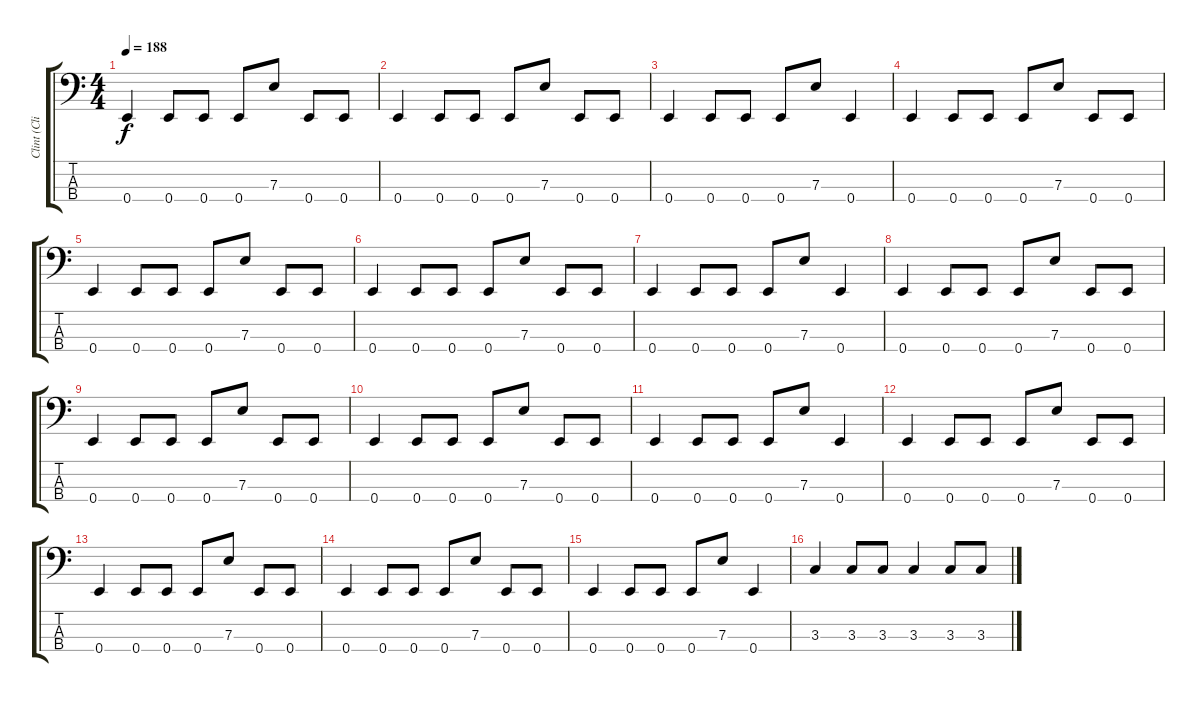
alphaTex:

\track ("Clint (Cliffs Bass)" "Clint (Cli") {instrument electricbassfinger}
\staff {score tabs}
\tuning (G2 D2 A1 E1) {hide}
\ts (4 4)
\tempo 188
\clef f4
\ks c
0.4.4{dy f} 0.4.8 0.4.8 0.4.8 7.3.8 0.4.8 0.4.8 |
0.4.4 0.4.8 0.4.8 0.4.8 7.3.8 0.4.8 0.4.8 |
0.4.4 0.4.8 0.4.8 0.4.8 7.3.8 0.4.4 |
0.4.4 0.4.8 0.4.8 0.4.8 7.3.8 0.4.8 0.4.8 |
0.4.4 0.4.8 0.4.8 0.4.8 7.3.8 0.4.8 0.4.8 |
0.4.4 0.4.8 0.4.8 0.4.8 7.3.8 0.4.8 0.4.8 |
0.4.4 0.4.8 0.4.8 0.4.8 7.3.8 0.4.4 |
0.4.4 0.4.8 0.4.8 0.4.8 7.3.8 0.4.8 0.4.8 |
0.4.4 0.4.8 0.4.8 0.4.8 7.3.8 0.4.8 0.4.8 |
0.4.4 0.4.8 0.4.8 0.4.8 7.3.8 0.4.8 0.4.8 |
0.4.4 0.4.8 0.4.8 0.4.8 7.3.8 0.4.4 |
0.4.4 0.4.8 0.4.8 0.4.8 7.3.8 0.4.8 0.4.8 |
0.4.4 0.4.8 0.4.8 0.4.8 7.3.8 0.4.8 0.4.8 |
0.4.4 0.4.8 0.4.8 0.4.8 7.3.8 0.4.8 0.4.8 |
0.4.4 0.4.8 0.4.8 0.4.8 7.3.8 0.4.4 |
3.3.4 3.3.8 3.3.8 3.3.4 3.3.8 3.3.8
